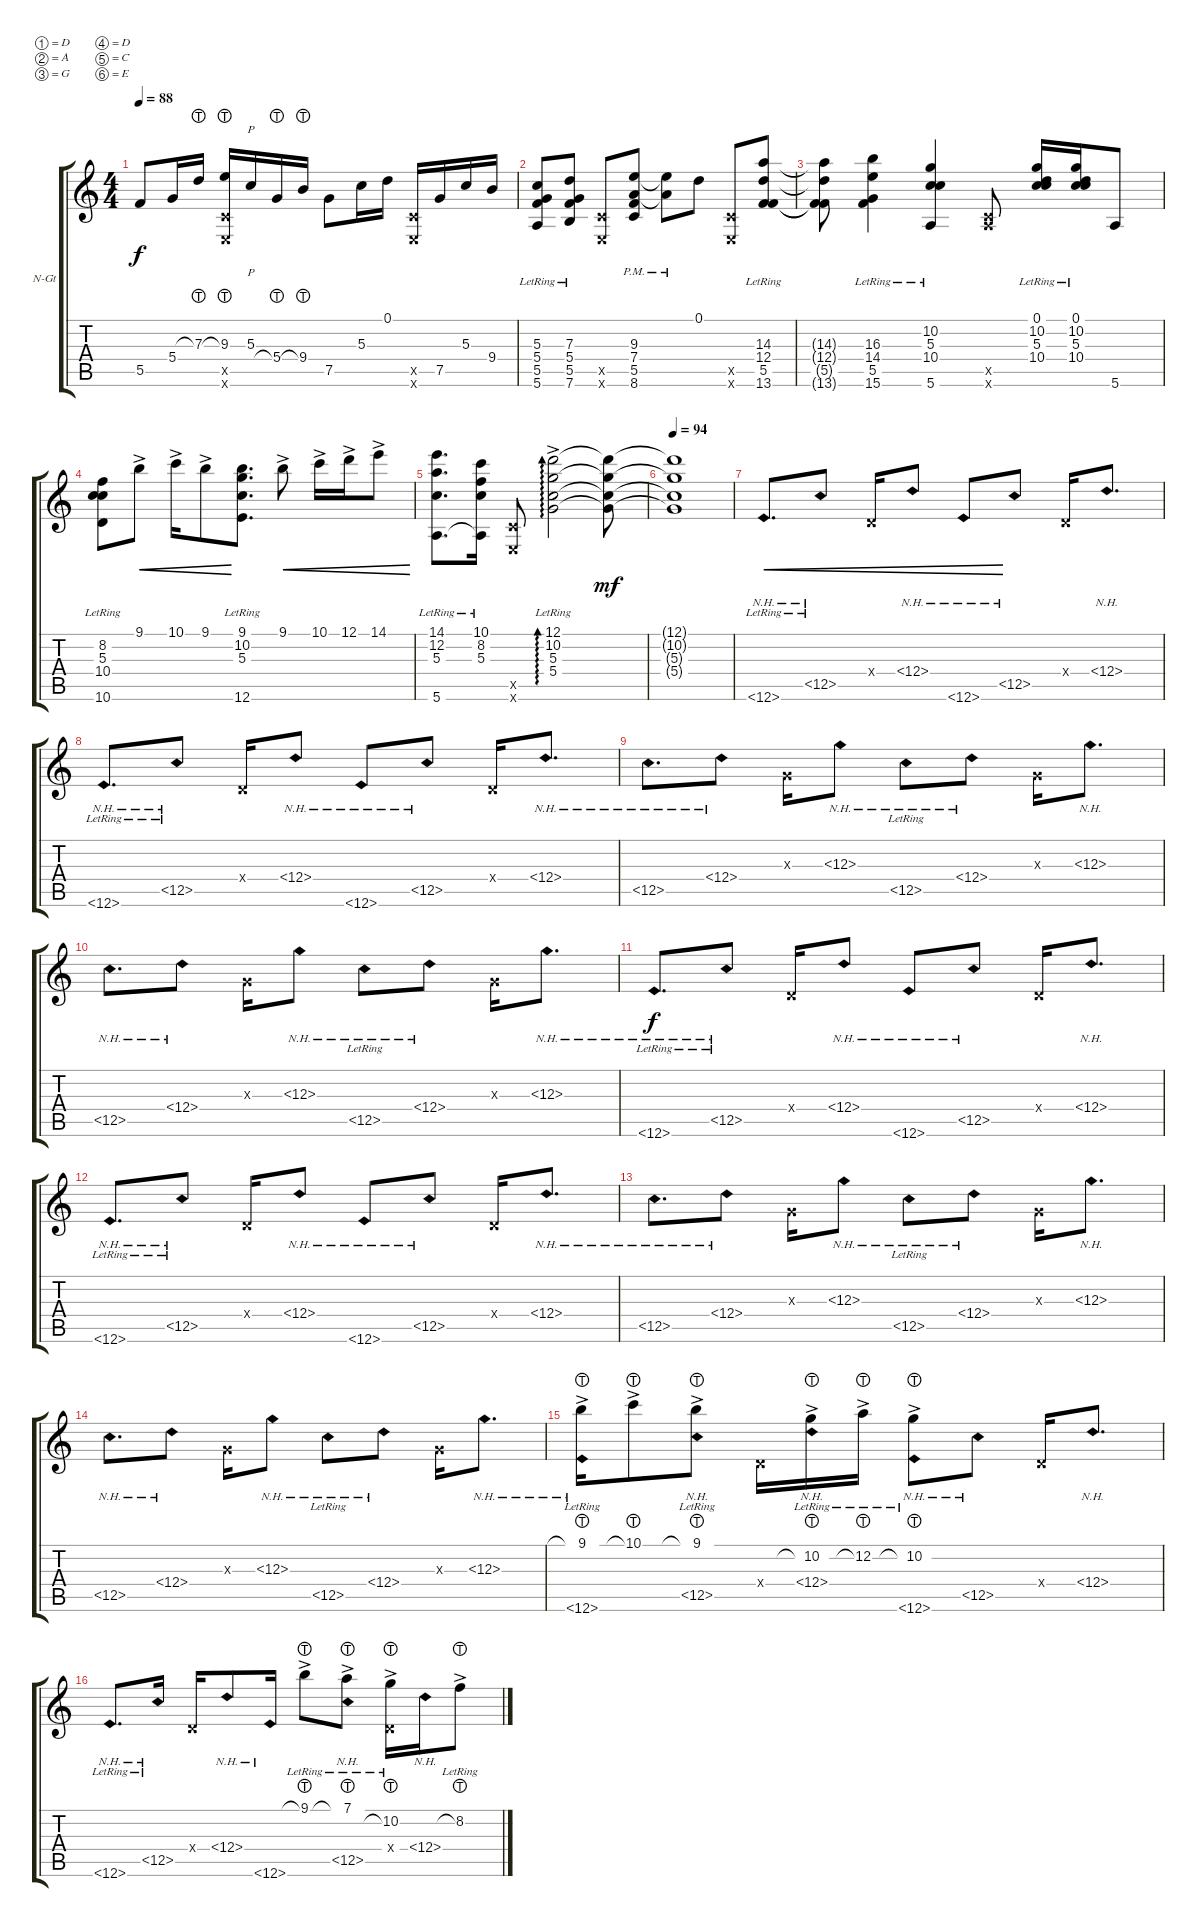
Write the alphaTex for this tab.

\defaultSystemsLayout 4
\bracketExtendMode groupsimilarinstruments
\firstSystemTrackNameOrientation horizontal
\otherSystemsTrackNameOrientation horizontal
\track ("Nylon Guitar" "N-Gt") {instrument acousticguitarnylon}
\staff {score tabs}
\tuning (D4 A3 G3 D3 C3 E2)
\ts (4 4)
\tempo 88
\clef g2
\ks c
5.5.8{dy f} 5.4.16 7.3{lht}.16 (9.3{lht} 0.6{x} 0.5{x}).16 5.3.16{p} 5.4{lht}.16 9.4{lht}.16 7.5.8 5.3.16 0.1.16 (0.6{x} 0.5{x}).16 7.5.16 5.3.16 9.4.16 |
(5.3{lr} 5.4{lr} 5.5{lr} 5.6{lr}).8 (7.6{lr} 5.5{lr} 5.4{lr} 7.3{lr}).8 (0.5{x} 0.6{x}).8 (8.6 5.5 7.4{pm} 9.3).8 (9.3{t} 7.4{pm t}).8 0.1.8 (0.6{x} 0.5{x}).8 (13.6{lr} 5.5{lr} 12.4{lr} 14.3{lr}).8 |
(14.3{t} 12.4{t} 5.5{t} 13.6{t}).8 (16.3{lr} 14.4{lr} 5.5{lr} 15.6{lr}).4 (5.6{lr} 10.4{lr} 5.3{lr} 10.2{lr}).4 (5.6{x} 0.5{x}).8 (10.4{lr} 5.3{lr} 10.2{lr} 0.1{lr}).16 (0.1{lr} 10.2{lr} 5.3{lr} 10.4{lr}).16 5.6.8 |
(10.6{lr} 10.4{lr} 5.3{lr} 8.2{lr}).8 9.1{ac}.8{cre} 10.1{ac}.16{cre} 9.1{ac}.8{cre} (9.1{lr} 10.2{lr} 5.3{lr} 12.6{lr}).8{d} 9.1{ac}.8{cre} 10.1{ac}.16{cre} 12.1{ac}.16{cre} 14.1{ac}.8{cre} |
(14.1{lr} 12.2{lr} 5.3{lr} 5.6{lr}).8{d} (5.3{lr} 10.1{lr} 8.2{lr} 5.6{lr t}).16 (0.6{x} 0.5{x}).8 (5.4{ac lr} 5.3{ac lr} 10.2{ac lr} 12.1{ac lr}).2{ad 0} (12.1{t} 10.2{t} 5.3{t} 5.4{t}).8{dy mf} |
\tempo 94
(12.1{t} 10.2{t} 5.3{t} 5.4{t}).1 |
12.6{nh lr}.8{d cre} 12.5{nh lr}.8{cre} 0.4{x}.16{cre} 12.4{nh}.8{cre} 12.6{nh}.8{cre} 12.5{nh}.8 0.4{x}.16 12.4{nh}.8{d} |
\tempo (92 hide)
12.6{nh lr}.8{d} 12.5{nh lr}.8 0.4{x}.16 12.4{nh}.8 12.6{nh}.8 12.5{nh}.8 0.4{x}.16 12.4{nh}.8{d} |
\tempo (91 hide)
12.5{nh}.8{d} 12.4{nh}.8 0.3{x}.16 12.3{nh}.8 12.5{nh lr}.8 12.4{nh}.8 0.3{x}.16 12.3{nh}.8{d} |
\tempo (90 hide)
12.5{nh}.8{d} 12.4{nh}.8 0.3{x}.16 12.3{nh}.8 12.5{nh lr}.8 12.4{nh}.8 0.3{x}.16 12.3{nh}.8{d} |
\tempo (92 hide)
12.6{nh lr}.8{d dy f} 12.5{nh lr}.8 0.4{x}.16 12.4{nh}.8 12.6{nh}.8 12.5{nh}.8 0.4{x}.16 12.4{nh}.8{d} |
\tempo (93 hide)
12.6{nh lr}.8{d} 12.5{nh lr}.8 0.4{x}.16 12.4{nh}.8 12.6{nh}.8 12.5{nh}.8 0.4{x}.16 12.4{nh}.8{d} |
12.5{nh}.8{d} 12.4{nh}.8 0.3{x}.16 12.3{nh}.8 12.5{nh lr}.8 12.4{nh}.8 0.3{x}.16 12.3{nh}.8{d} |
\tempo (94 hide)
12.5{nh}.8{d} 12.4{nh}.8 0.3{x}.16 12.3{nh}.8 12.5{nh lr}.8 12.4{nh}.8 0.3{x}.16 12.3{nh}.8{d} |
(12.6{nh lr} 9.1{lht ac}).16 10.1{lht ac}.8 (12.5{nh lr} 9.1{lht ac}).8 0.4{x}.16 (12.4{nh} 10.2{lht ac lr}).16 12.2{lht ac lr}.16 (12.6{nh} 10.2{lht ac lr}).8 12.5{nh}.8 0.4{x}.16 12.4{nh}.8{d} |
12.6{nh lr}.8{d} 12.5{nh lr}.16 0.4{x}.16 12.4{nh}.8 12.6{nh}.16 9.1{lht ac lr}.8 (7.1{lht ac lr} 12.5{nh}).8 (10.2{lht ac lr} 0.4{x}).16 12.4{nh}.16 8.2{lht ac lr}.8
